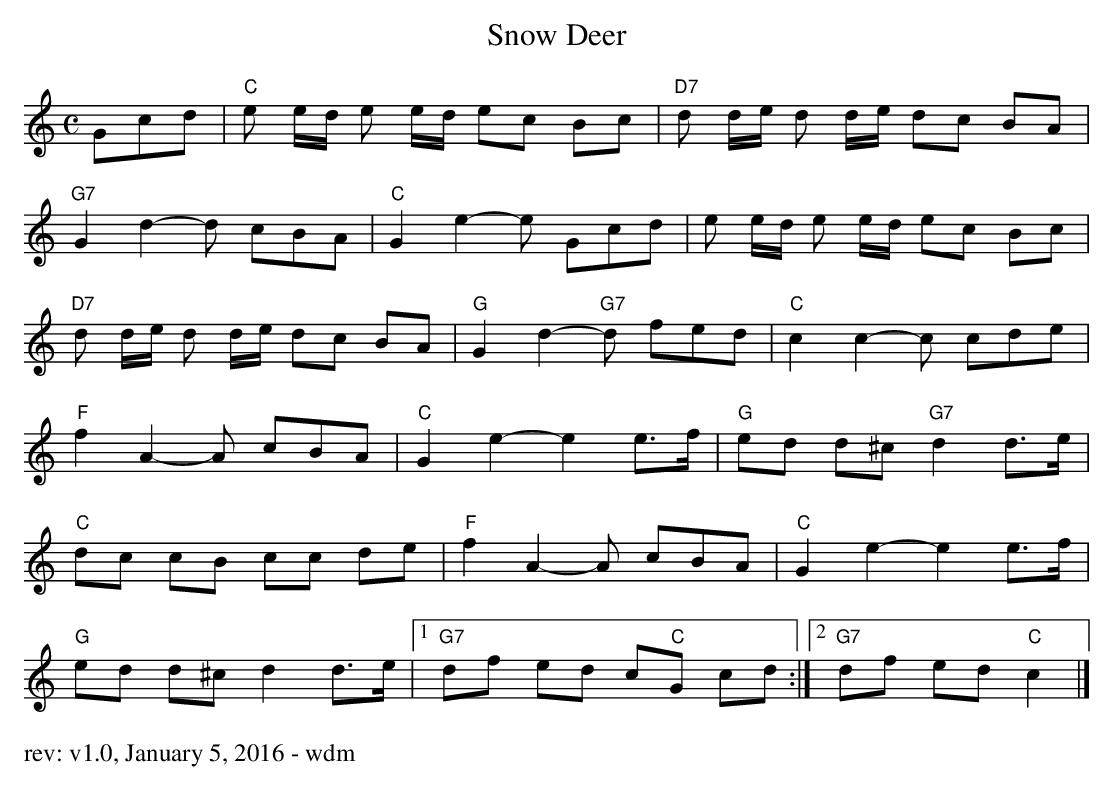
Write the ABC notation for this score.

X:1
T:Snow Deer
M:C
L:1/16
K:C
G2c2d2|\
"C"e2 ed e2 ed e2c2 B2c2 | "D7"d2 de d2 de  d2c2 B2A2|
"G7"G4 d4-d2 c2B2A2 | "C"G4 e4-e2 G2c2d2| e2 ed e2 ed e2c2 B2c2 |
"D7"d2 de d2 de d2c2 B2A2|  "G"G4 d4- "G7"d2 f2e2d2 | "C"c4 c4-c2 c2d2e2 |
"F"f4 A4-A2 c2B2A2 | "C"G4 e4-e4 e3f | "G"e2d2 d2^c2 "G7"d4 d3e |
"C"d2c2 c2B2 c2c2 d2e2 | "F"f4 A4-A2 c2B2A2 | "C"G4 e4-e4 e3f|
"G"e2d2 d2^c2 d4 d3e |1 "G7"d2f2 e2d2 c2"C"G2 c2d2 :|2 "G7"d2f2 e2d2 "C"c4 |]
